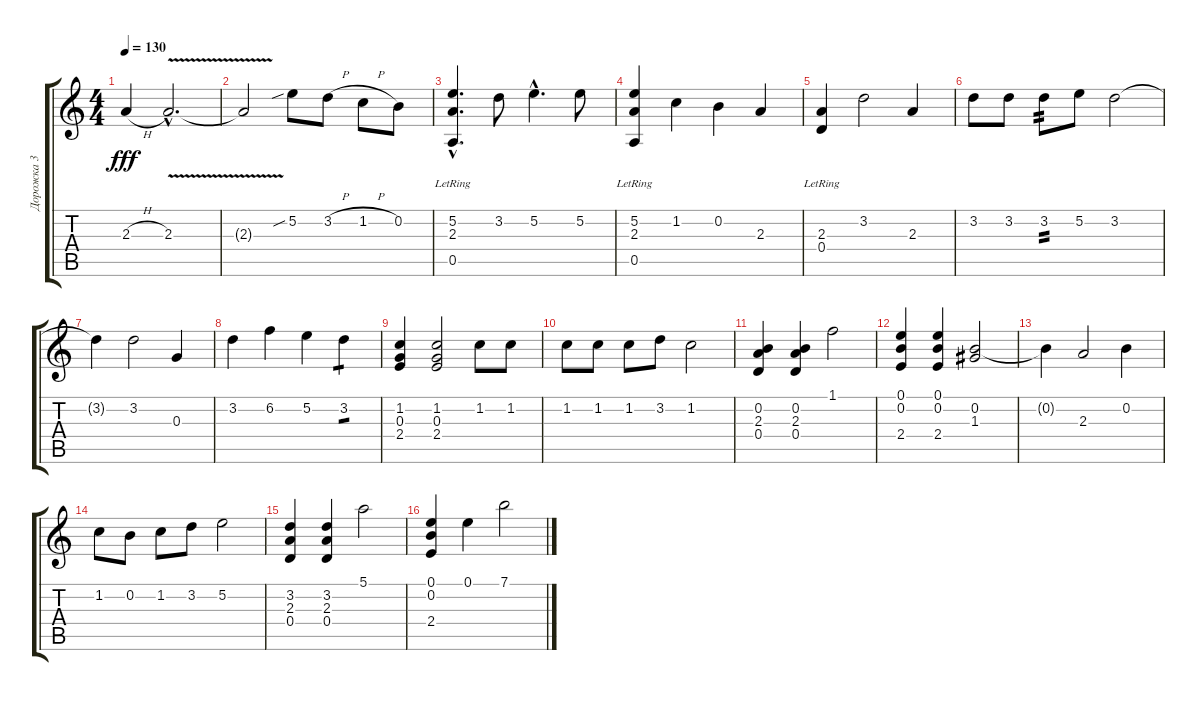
\track ("Дорожка 3" "Дорожка 3") {instrument acousticguitarsteel}
\staff {score tabs}
\tuning (E4 B3 G3 D3 A2 E2) {hide}
\ts (4 4)
\tempo 130
\clef g2
\ks c
2.3{h}.4{dy fff} 2.3{v hac}.2{d} |
2.3{t}.2 5.2{sib}.8 3.2{h}.8 1.2{h}.8 0.2.8 |
(5.2{hac} 2.3{hac} 0.5{hac lr}).4{d} 3.2.8 5.2{hac}.4{d} 5.2.8 |
(5.2 2.3 0.5{lr}).4 1.2.4 0.2.4 2.3.4 |
(2.3 0.4{lr}).4 3.2.2 2.3.4 |
3.2.8 3.2.8 3.2.8{tp 2} 5.2.8 3.2.2 |
3.2{t}.4 3.2.2 0.3.4 |
3.2.4 6.2.4 5.2.4 3.2.4{tp 1} |
(1.2 0.3 2.4).4 (1.2 0.3 2.4).2 1.2.8 1.2.8 |
1.2.8 1.2.8 1.2.8 3.2.8 1.2.2 |
(0.2 2.3 0.4).4 (0.2 2.3 0.4).4 1.1.2 |
(0.1 0.2 2.4).4 (0.1 0.2 2.4).4 (0.2 1.3).2 |
0.2{t}.4 2.3.2 0.2.4 |
1.2.8 0.2.8 1.2.8 3.2.8 5.2.2 |
(3.2 2.3 0.4).4 (3.2 2.3 0.4).4 5.1.2 |
(0.1 0.2 2.4).4 0.1.4 7.1.2
